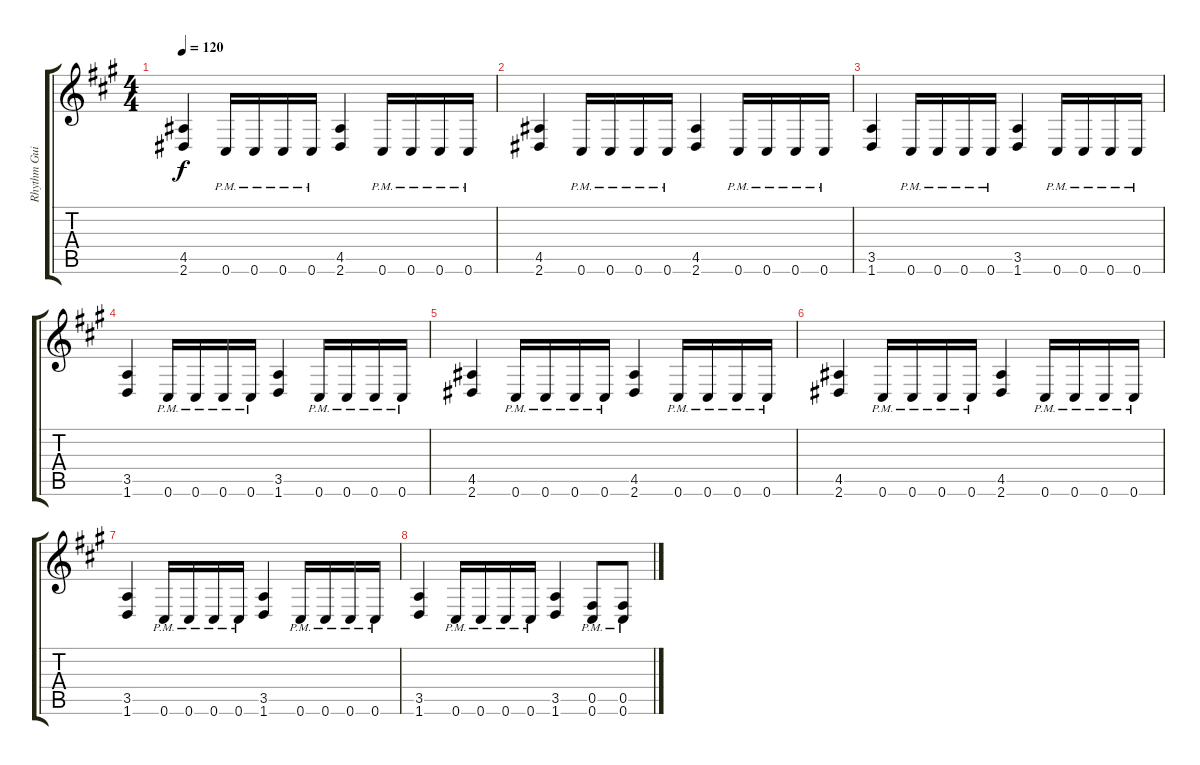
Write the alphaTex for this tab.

\track ("Rhythm Guitar" "Rhythm Gui") {instrument overdrivenguitar}
\staff {score tabs}
\tuning (Db4 Ab3 E3 B2 Gb2 Db2) {hide}
\ts (4 4)
\tempo 120
\clef g2
\ks a
(4.5 2.6).4{dy f} 0.6{pm}.16 0.6{pm}.16 0.6{pm}.16 0.6{pm}.16 (4.5 2.6).4 0.6{pm}.16 0.6{pm}.16 0.6{pm}.16 0.6{pm}.16 |
(4.5 2.6).4 0.6{pm}.16 0.6{pm}.16 0.6{pm}.16 0.6{pm}.16 (4.5 2.6).4 0.6{pm}.16 0.6{pm}.16 0.6{pm}.16 0.6{pm}.16 |
(3.5 1.6).4 0.6{pm}.16 0.6{pm}.16 0.6{pm}.16 0.6{pm}.16 (3.5 1.6).4 0.6{pm}.16 0.6{pm}.16 0.6{pm}.16 0.6{pm}.16 |
(3.5 1.6).4 0.6{pm}.16 0.6{pm}.16 0.6{pm}.16 0.6{pm}.16 (3.5 1.6).4 0.6{pm}.16 0.6{pm}.16 0.6{pm}.16 0.6{pm}.16 |
(4.5 2.6).4 0.6{pm}.16 0.6{pm}.16 0.6{pm}.16 0.6{pm}.16 (4.5 2.6).4 0.6{pm}.16 0.6{pm}.16 0.6{pm}.16 0.6{pm}.16 |
(4.5 2.6).4 0.6{pm}.16 0.6{pm}.16 0.6{pm}.16 0.6{pm}.16 (4.5 2.6).4 0.6{pm}.16 0.6{pm}.16 0.6{pm}.16 0.6{pm}.16 |
(3.5 1.6).4 0.6{pm}.16 0.6{pm}.16 0.6{pm}.16 0.6{pm}.16 (3.5 1.6).4 0.6{pm}.16 0.6{pm}.16 0.6{pm}.16 0.6{pm}.16 |
(3.5 1.6).4 0.6{pm}.16 0.6{pm}.16 0.6{pm}.16 0.6{pm}.16 (3.5 1.6).4 (0.5{pm} 0.6{pm}).8 (0.5{pm} 0.6{pm}).8
